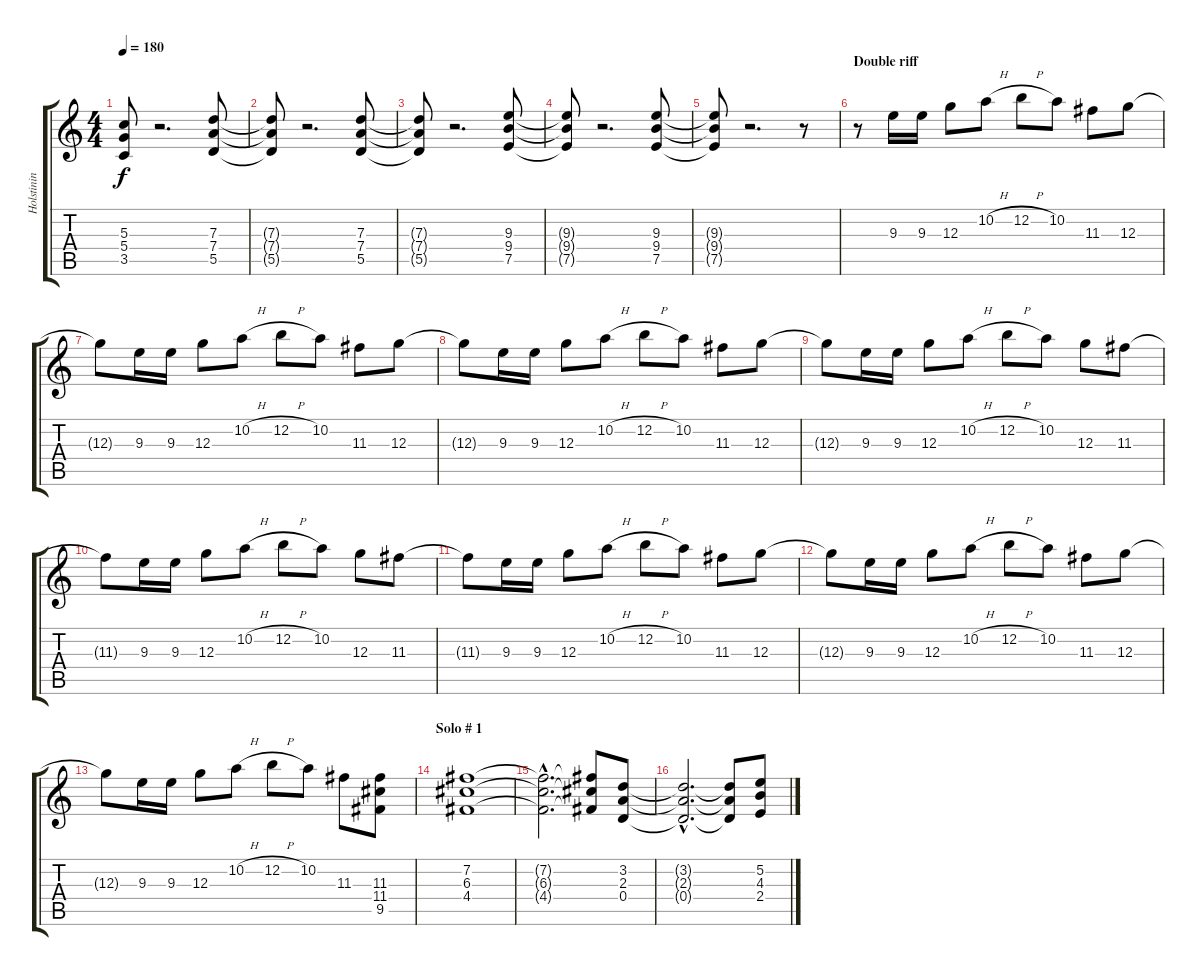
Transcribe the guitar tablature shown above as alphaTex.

\track ("Holstinin" "Holstinin") {instrument distortionguitar}
\staff {score tabs}
\tuning (E4 B3 G3 D3 A2 E2) {hide}
\ts (4 4)
\tempo 180
\clef g2
\ks c
(5.3{t} 5.4{t} 3.5{t}).8{dy f} r.2{d} (7.3 7.4 5.5).8 |
(7.3{t} 7.4{t} 5.5{t}).8 r.2{d} (7.3 7.4 5.5).8 |
(7.3{t} 7.4{t} 5.5{t}).8 r.2{d} (9.3 9.4 7.5).8 |
(9.3{t} 9.4{t} 7.5{t}).8 r.2{d} (9.3 9.4 7.5).8 |
(9.3{t} 9.4{t} 7.5{t}).8 r.2{d} r.8 |
\section ("" "Double riff")
r.8 9.3.16 9.3.16 12.3.8 10.2{h}.8 12.2{h}.8 10.2.8 11.3.8 12.3.8 |
12.3{t}.8 9.3.16 9.3.16 12.3.8 10.2{h}.8 12.2{h}.8 10.2.8 11.3.8 12.3.8 |
12.3{t}.8 9.3.16 9.3.16 12.3.8 10.2{h}.8 12.2{h}.8 10.2.8 11.3.8 12.3.8 |
12.3{t}.8 9.3.16 9.3.16 12.3.8 10.2{h}.8 12.2{h}.8 10.2.8 12.3.8 11.3.8 |
11.3{t}.8 9.3.16 9.3.16 12.3.8 10.2{h}.8 12.2{h}.8 10.2.8 12.3.8 11.3.8 |
11.3{t}.8 9.3.16 9.3.16 12.3.8 10.2{h}.8 12.2{h}.8 10.2.8 11.3.8 12.3.8 |
12.3{t}.8 9.3.16 9.3.16 12.3.8 10.2{h}.8 12.2{h}.8 10.2.8 11.3.8 12.3.8 |
12.3{t}.8 9.3.16 9.3.16 12.3.8 10.2{h}.8 12.2{h}.8 10.2.8 11.3.8 (11.3 11.4 9.5).8 |
\section ("" "Solo # 1")
(7.2 6.3 4.4).1{volume 15 balance 8} |
(7.2{hac t} 6.3{hac t} 4.4{hac t}).2{d} (7.2{t} 6.3{t} 4.4{t}).8 (3.2 2.3 0.4).8 |
(3.2{hac t} 2.3{hac t} 0.4{hac t}).2{d} (3.2{t} 2.3{t} 0.4{t}).8 (5.2 4.3 2.4).8
